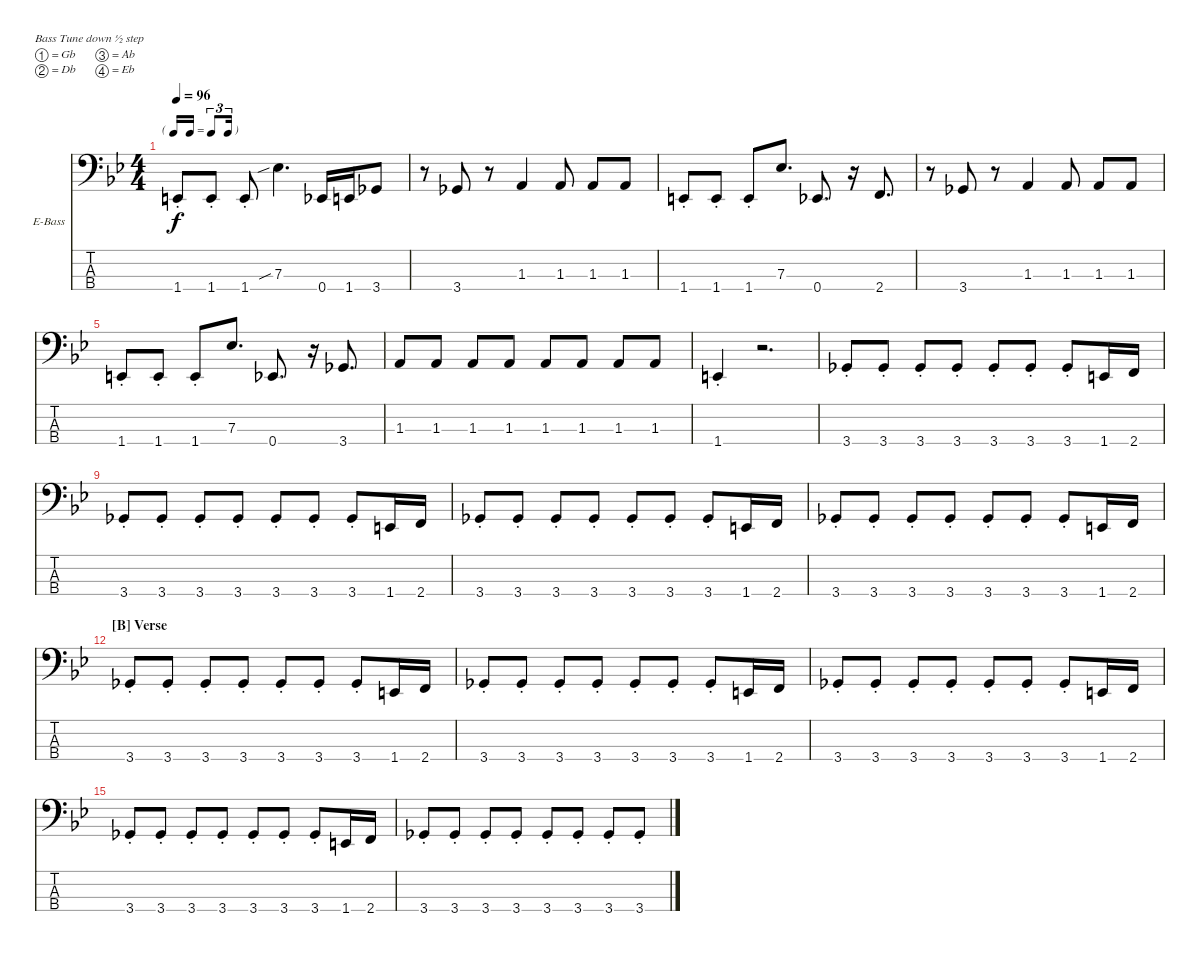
\bracketExtendMode nobrackets
\firstSystemTrackNameOrientation horizontal
\otherSystemsTrackNameOrientation horizontal
\defaultBarNumberDisplay FirstOfSystem
\track ("Michael Inez" "E-Bass") {instrument slapbass1}
\staff {score tabs}
\tuning (Gb2 Db2 Ab1 Eb1)
\ts (4 4)
\tf triplet16th
\tempo 96
\clef f4
\scale
0.50493
\ks bb
1.4{st}.8{dy f} 1.4{st}.8 1.4{st}.8 7.3{sib}.4{d} 0.4.16 1.4.16 3.4.8 |
\scale
0.504422 r.8 3.4.8 r.8 1.3.4 1.3.8 1.3.8 1.3.8 |
\scale
0.495075 1.4{st}.8 1.4{st}.8 1.4{st}.8 7.3.8{d} 0.4.8{d} r.16 2.4.8{d} |
r.8 3.4.8 r.8 1.3.4 1.3.8 1.3.8 1.3.8 |
1.4{st}.8 1.4{st}.8 1.4{st}.8 7.3.8{d} 0.4.8{d} r.16 3.4.8{d} |
1.3.8 1.3.8 1.3.8 1.3.8 1.3.8 1.3.8 1.3.8 1.3.8 |
1.4{st}.4 r.2{d} |
3.4{st}.8 3.4{st}.8 3.4{st}.8 3.4{st}.8 3.4{st}.8 3.4{st}.8 3.4{st}.8 1.4.16 2.4.16 |
3.4{st}.8 3.4{st}.8 3.4{st}.8 3.4{st}.8 3.4{st}.8 3.4{st}.8 3.4{st}.8 1.4.16 2.4.16 |
3.4{st}.8 3.4{st}.8 3.4{st}.8 3.4{st}.8 3.4{st}.8 3.4{st}.8 3.4{st}.8 1.4.16 2.4.16 |
3.4{st}.8 3.4{st}.8 3.4{st}.8 3.4{st}.8 3.4{st}.8 3.4{st}.8 3.4{st}.8 1.4.16 2.4.16 |
\section ("B" "Verse")
3.4{st}.8 3.4{st}.8 3.4{st}.8 3.4{st}.8 3.4{st}.8 3.4{st}.8 3.4{st}.8 1.4.16 2.4.16 |
3.4{st}.8 3.4{st}.8 3.4{st}.8 3.4{st}.8 3.4{st}.8 3.4{st}.8 3.4{st}.8 1.4.16 2.4.16 |
3.4{st}.8 3.4{st}.8 3.4{st}.8 3.4{st}.8 3.4{st}.8 3.4{st}.8 3.4{st}.8 1.4.16 2.4.16 |
3.4{st}.8 3.4{st}.8 3.4{st}.8 3.4{st}.8 3.4{st}.8 3.4{st}.8 3.4{st}.8 1.4.16 2.4.16 |
3.4{st}.8 3.4{st}.8 3.4{st}.8 3.4{st}.8 3.4{st}.8 3.4{st}.8 3.4{st}.8 3.4{st}.8
